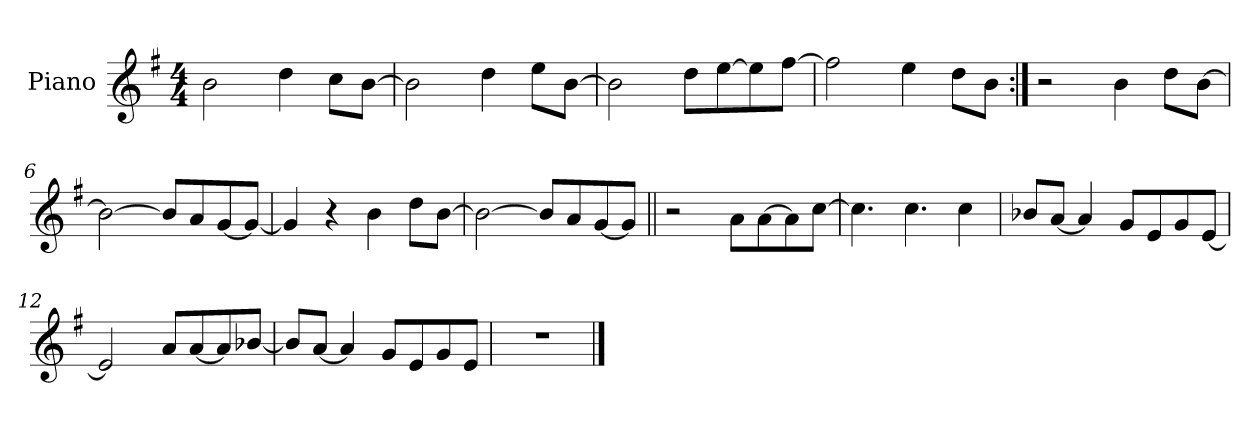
**kern
*part1
*staff1
*I"Piano
*I'Pno.
*clefG2
*k[f#]
*M4/4
=1
2b\
4dd\
8cc\L
[8b\J
=2
2b\]
4dd\
8ee\L
[8b\J
=3
2b\]
8dd\L
[8ee\
8ee\]
[8ff#\J
=4
2ff#\]
4ee\
8dd\L
8b\J
=5:|!
2r
4b\
8dd\L
[8b\J
=6
2b\_
8b/L]
8a/
[8g/
8g/J_
=7
4g/]
4r
4b\
8dd\L
[8b\J
=8
2b\_
8b/L]
8a/
[8g/
8g/J]
=9||
2r
8a\L
[8a\
8a\]
[8cc\J
!!LO:LB:g=z
=10
4.cc\]
4.cc\
4cc\
!!LO:LB:g=z
=11
8b-X/L
[8a/J
4a/]
8g/L
8e/
8g/
[8e/J
=12
2e/]
8a/L
[8a/
8a/]
[8b-X/J
=13
8b-/L]
[8a/J
4a/]
8g/L
8e/
8g/
8e/J
=14
1r
==
*-
